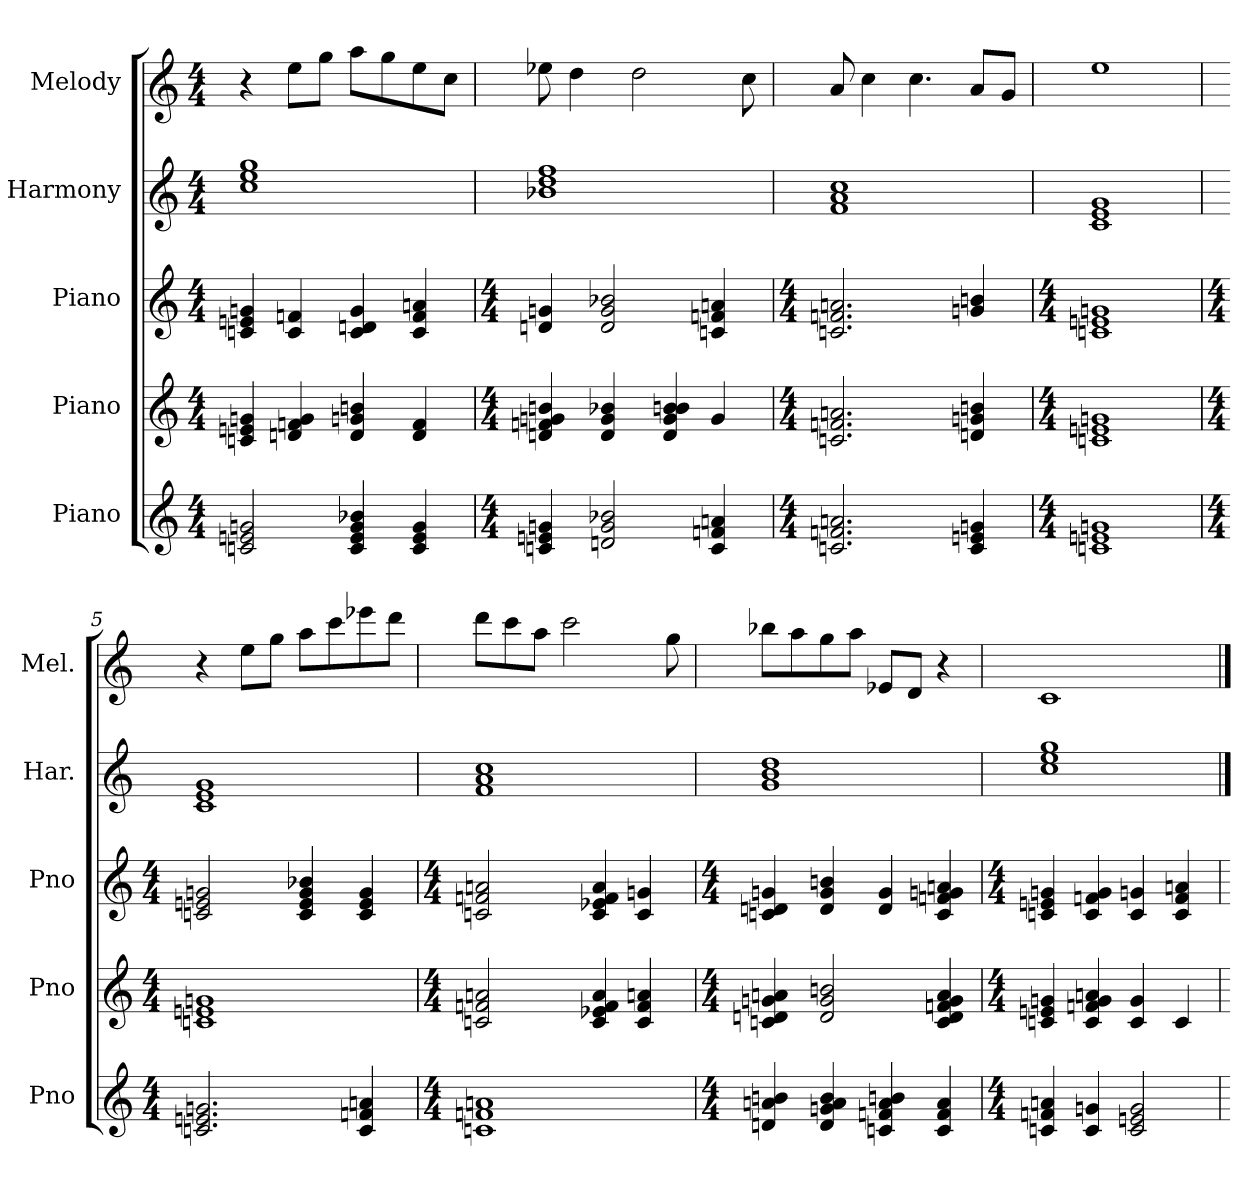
**kern	**kern	**kern	**kern	**kern
*part5	*part4	*part3	*part2	*part1
*staff5	*staff4	*staff3	*staff2	*staff1
*I"Piano	*I"Piano	*I"Piano	*I"Harmony	*I"Melody
*I'Pno	*I'Pno	*I'Pno	*I'Har.	*I'Mel.
*	*	*	*clefG2	*clefG2
*	*	*	*k[]	*k[]
*M4/4	*M4/4	*M4/4	*M4/4	*M4/4
=1	=1	=1	=1	=1
2cn 2en 2gn	4cn 4en 4gn	4cn 4en 4gn	1cc 1ee 1gg	4r
.	4dn 4fn 4g	4c 4fn	.	8ee\L
.	.	.	.	8gg\J
4c 4e 4g 4b-X	4d 4gn 4bn	4c 4dn 4g	.	8aa\L
.	.	.	.	8gg\
4c 4e 4g	4d 4f	4c 4f 4an	.	8ee\
.	.	.	.	8cc\J
=2	=2	=2	=2	=2
*M4/4	*M4/4	*M4/4	*	*
4cn 4en 4gn	4dn 4fn 4gn 4bn	4dn 4gn	1b-X 1dd 1ff	8ee-X\
.	.	.	.	4dd\
2dn 2g 2b-X	4d 4g 4b-X	2d 2g 2b-X	.	.
.	.	.	.	2dd\
.	4d 4g 4b- 4bn	.	.	.
4c 4fn 4an	4g	4cn 4fn 4an	.	.
.	.	.	.	8cc\
=3	=3	=3	=3	=3
*M4/4	*M4/4	*M4/4	*	*
2.cn 2.fn 2.an	2.cn 2.fn 2.an	2.cn 2.fn 2.an	1f 1a 1cc	8a/
.	.	.	.	4cc\
.	.	.	.	4.cc\
4c 4en 4gn	4dn 4gn 4bn	4gn 4bn	.	8a/L
.	.	.	.	8g/J
=4	=4	=4	=4	=4
*M4/4	*M4/4	*M4/4	*	*
1cn 1en 1gn	1cn 1en 1gn	1cn 1en 1gn	1c 1e 1g	1ee
=5	=5	=5	=5	=5
*M4/4	*M4/4	*M4/4	*	*
2.cn 2.en 2.gn	1cn 1en 1gn	2cn 2en 2gn	1c 1e 1g	4r
.	.	.	.	8ee\L
.	.	.	.	8gg\J
.	.	4c 4e 4g 4b-X	.	8aa\L
.	.	.	.	8ccc\
4c 4fn 4an	.	4c 4e 4g	.	8eee-X\
.	.	.	.	8ddd\J
=6	=6	=6	=6	=6
*M4/4	*M4/4	*M4/4	*	*
1cn 1fn 1an	2cn 2fn 2an	2cn 2fn 2an	1f 1a 1cc	8ddd\L
.	.	.	.	8ccc\
.	.	.	.	8aa\J
.	.	.	.	2ccc\
.	4c 4e-X 4f 4a	4c 4e-X 4f 4a	.	.
.	4c 4f 4an	4c 4gn	.	.
.	.	.	.	8gg\
!!LO:LB:g=z
=7	=7	=7	=7	=7
*M4/4	*M4/4	*M4/4	*	*
4dn 4an 4bn	4cn 4dn 4gn 4an	4cn 4dn 4gn	1g 1b 1dd	8bb-X\L
.	.	.	.	8aa\
4d 4gn 4a 4b	2d 2g 2bn	4d 4g 4bn	.	8gg\
.	.	.	.	8aa\J
4cn 4fn 4a 4bn	.	4d 4g	.	8e-X/L
.	.	.	.	8d/J
4c 4f 4a	4c 4d 4fn 4g 4a	4c 4fn 4gn 4an	.	4r
=8	=8	=8	=8	=8
*M4/4	*M4/4	*M4/4	*	*
4cn 4fn 4an	4cn 4en 4gn	4cn 4en 4gn	1cc 1ee 1gg	1c
4c 4gn	4c 4fn 4g 4an	4c 4fn 4g	.	.
2c 2en 2g	4c 4g	4c 4gn	.	.
.	4c	4c 4f 4an	.	.
=	=	=	==	==
*-	*-	*-	*-	*-
